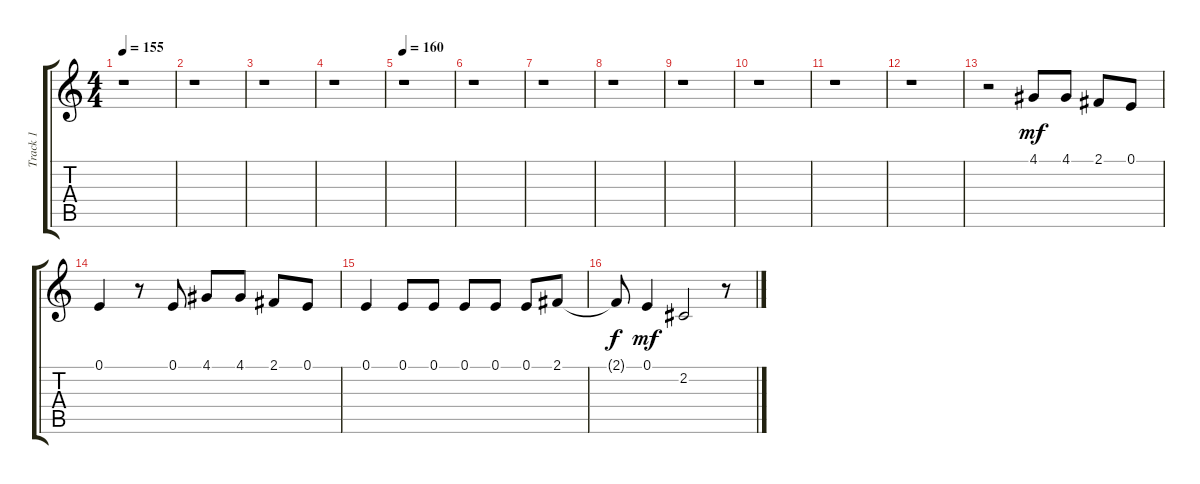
\track ("Track 1" "Track 1") {instrument lead6voice}
\staff {score tabs}
\tuning (E4 B3 G3 D3 A2 E2) {hide}
\ts (4 4)
\tempo 155
\clef g2
\ks c
r.1{dy mf instrument lead6voice} |
r.1 |
r.1 |
r.1 |
\tempo 160
r.1 |
r.1 |
r.1 |
r.1 |
r.1 |
r.1 |
r.1 |
r.1 |
r.2 4.1.8 4.1.8 2.1.8 0.1.8 |
0.1.4 r.8 0.1.8 4.1.8 4.1.8 2.1.8 0.1.8 |
0.1.4 0.1.8 0.1.8 0.1.8 0.1.8 0.1.8 2.1.8 |
2.1{t}.8{dy f} 0.1.4{dy mf} 2.2.2 r.8
